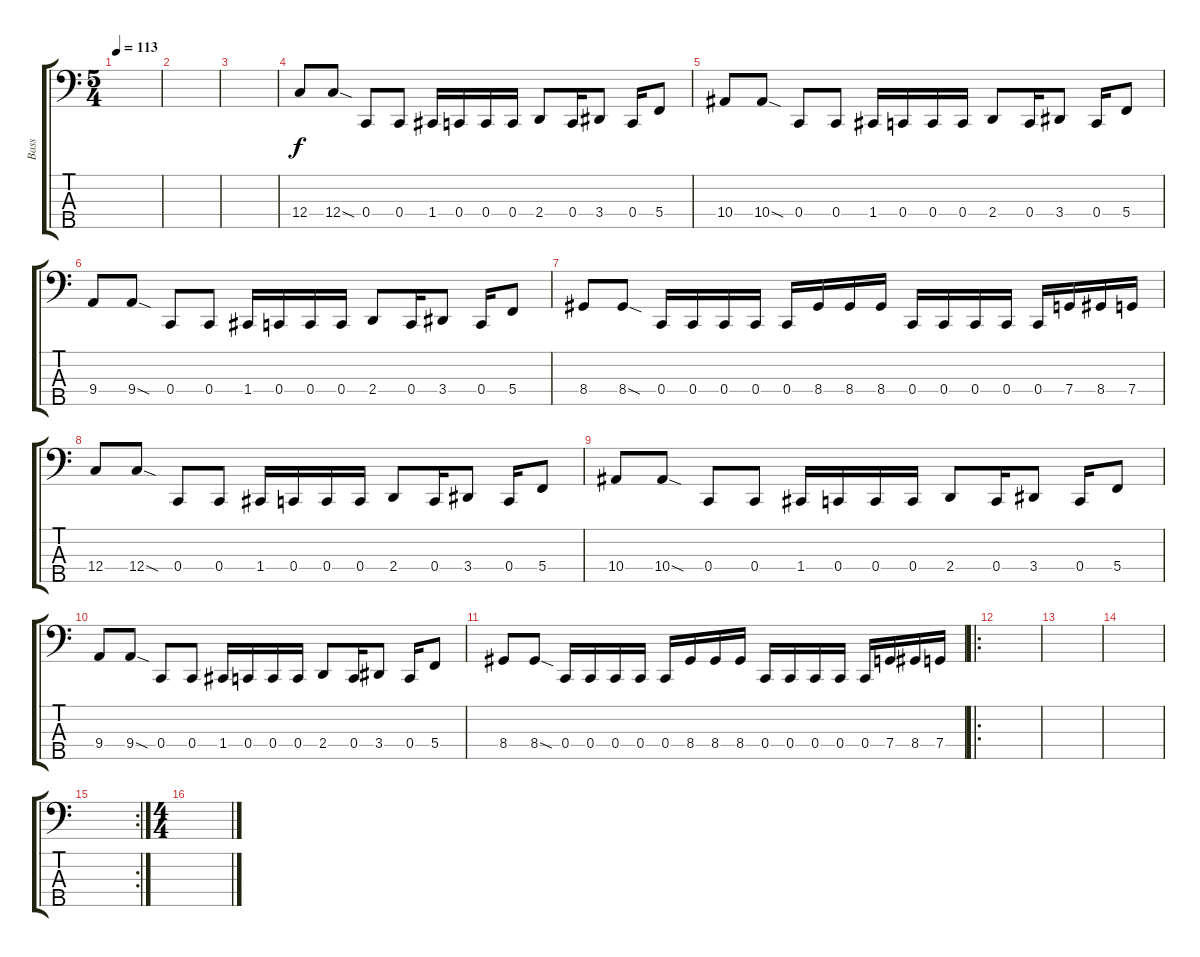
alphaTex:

\track ("Bass" "Bass") {instrument electricbassfinger}
\staff {score tabs}
\tuning (F2 C2 G1 C1 A0) {hide}
\ts (5 4)
\tempo 113
\clef f4
\ks c
|
|
|
12.4.8 12.4{sod}.8 0.4.8 0.4.8 1.4.16 0.4.16 0.4.16 0.4.16 2.4.8 0.4.16 3.4.8 0.4.16 5.4.8 |
10.4.8 10.4{sod}.8 0.4.8 0.4.8 1.4.16 0.4.16 0.4.16 0.4.16 2.4.8 0.4.16 3.4.8 0.4.16 5.4.8 |
9.4.8 9.4{sod}.8 0.4.8 0.4.8 1.4.16 0.4.16 0.4.16 0.4.16 2.4.8 0.4.16 3.4.8 0.4.16 5.4.8 |
8.4.8 8.4{sod}.8 0.4.16 0.4.16 0.4.16 0.4.16 0.4.16 8.4.16 8.4.16 8.4.16 0.4.16 0.4.16 0.4.16 0.4.16 0.4.16 7.4.16 8.4.16 7.4.16 |
12.4.8 12.4{sod}.8 0.4.8 0.4.8 1.4.16 0.4.16 0.4.16 0.4.16 2.4.8 0.4.16 3.4.8 0.4.16 5.4.8 |
10.4.8 10.4{sod}.8 0.4.8 0.4.8 1.4.16 0.4.16 0.4.16 0.4.16 2.4.8 0.4.16 3.4.8 0.4.16 5.4.8 |
9.4.8 9.4{sod}.8 0.4.8 0.4.8 1.4.16 0.4.16 0.4.16 0.4.16 2.4.8 0.4.16 3.4.8 0.4.16 5.4.8 |
8.4.8 8.4{sod}.8 0.4.16 0.4.16 0.4.16 0.4.16 0.4.16 8.4.16 8.4.16 8.4.16 0.4.16 0.4.16 0.4.16 0.4.16 0.4.16 7.4.16 8.4.16 7.4.16 |
\ro
|
|
|
\rc 2
|
\ts (4 4)
